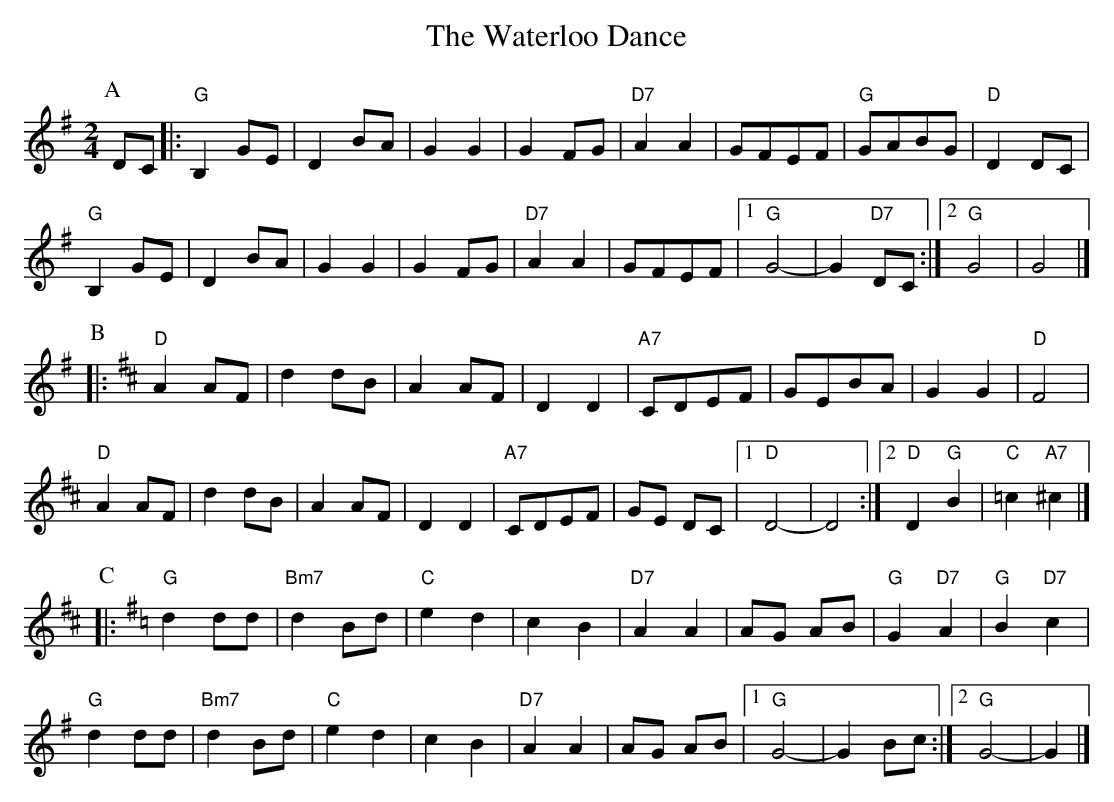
X:1
T:The Waterloo Dance
M:2/4
L:1/8
K:Gmaj
P:A
DC|:"G" B,2 GE | D2 BA|G2 G2 | G2 FG|"D7" A2 A2 | GFEF|"G"GABG |"D" D2 DC|
"G"B,2 GE | D2 BA|G2 G2 | G2 FG|"D7" A2 A2 | GFEF|1"G" G4- | G2"D7"DC :|2"G" G4 | G4|]
P:B
[K:D]|:"D" A2 AF | d2 dB|A2 AF | D2 D2|"A7" CDEF | GEBA|G2 G2 |"D" F4|
"D"A2 AF | d2 dB|A2 AF | D2 D2|"A7" CDEF | GE DC|1"D" D4-| D4:|2"D" D2  "G"B2|"C"=c2 "A7"^c2 |]
P:C
[K:G]|:"G" d2 dd |"Bm7" d2 Bd|"C"e2 d2 | c2 B2|"D7"A2 A2 | AG AB|"G"G2 "D7"A2 | "G"B2 "D7"c2|
"G"d2 dd |"Bm7" d2 Bd|"C"e2 d2 | c2 B2|"D7"A2 A2 | AG AB|1"G" G4- |G2Bc :|2"G" G4-| G2 |]
